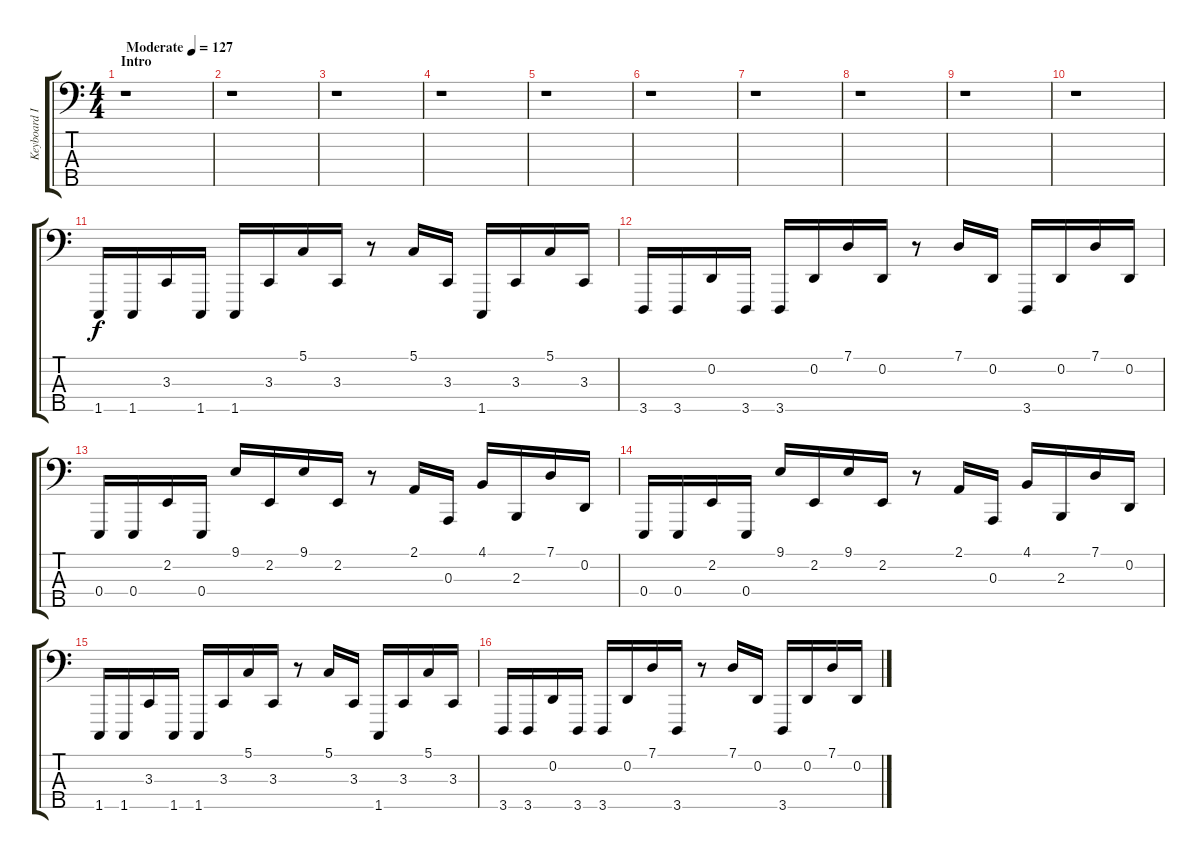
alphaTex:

\track ("Keyboard II" "Keyboard I") {instrument lead8bassandlead}
\staff {score tabs}
\tuning (G2 D2 A1 E1 B0) {hide}
\ts (4 4)
\section ("" "Intro")
\tempo (127 "Moderate")
\clef f4
\ks c
r.1{dy f instrument lead8bassandlead} |
r.1 |
r.1 |
r.1 |
r.1 |
r.1 |
r.1 |
r.1 |
r.1 |
r.1 |
1.5.16 1.5.16 3.3.16 1.5.16 1.5.16 3.3.16 5.1.16 3.3.16 r.8 5.1.16 3.3.16 1.5.16 3.3.16 5.1.16 3.3.16 |
3.5.16 3.5.16 0.2.16 3.5.16 3.5.16 0.2.16 7.1.16 0.2.16 r.8 7.1.16 0.2.16 3.5.16 0.2.16 7.1.16 0.2.16 |
0.4.16 0.4.16 2.2.16 0.4.16 9.1.16 2.2.16 9.1.16 2.2.16 r.8 2.1.16 0.3.16 4.1.16 2.3.16 7.1.16 0.2.16 |
0.4.16 0.4.16 2.2.16 0.4.16 9.1.16 2.2.16 9.1.16 2.2.16 r.8 2.1.16 0.3.16 4.1.16 2.3.16 7.1.16 0.2.16 |
1.5.16 1.5.16 3.3.16 1.5.16 1.5.16 3.3.16 5.1.16 3.3.16 r.8 5.1.16 3.3.16 1.5.16 3.3.16 5.1.16 3.3.16 |
3.5.16 3.5.16 0.2.16 3.5.16 3.5.16 0.2.16 7.1.16 3.5.16 r.8 7.1.16 0.2.16 3.5.16 0.2.16 7.1.16 0.2.16
